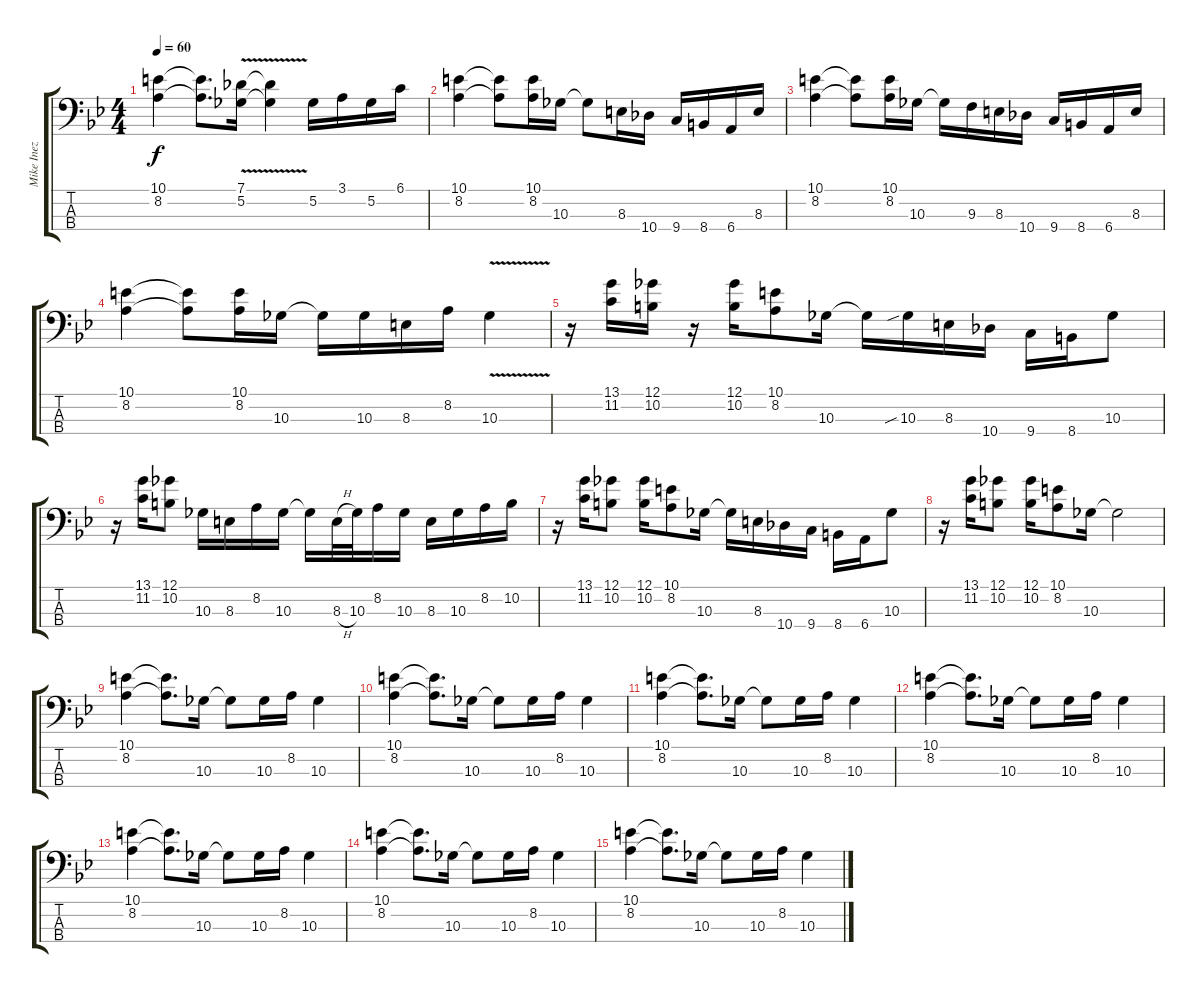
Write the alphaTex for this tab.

\track ("Mike Inez - Bass" "Mike Inez ") {instrument electricbasspick}
\staff {score tabs}
\tuning (Gb2 Db2 Ab1 Eb1) {hide}
\ts (4 4)
\tempo 60
\clef f4
\ks bb
(10.1 8.2).4{dy f} (10.1{t} 8.2{t}).8{d} (7.1 5.2{v}).16 (7.1{t} 5.2{t}).4 5.2.16 3.1.16 5.2.16 6.1.16 |
(10.1 8.2).4 (10.1{t} 8.2{t}).8 (10.1 8.2).16 10.3.16 10.3{t}.8 8.3.16 10.4.16 9.4.16 8.4.16 6.4.16 8.3.16 |
(10.1 8.2).4 (10.1{t} 8.2{t}).8 (10.1 8.2).16 10.3.16 10.3{t}.16 9.3.16 8.3.16 10.4.16 9.4.16 8.4.16 6.4.16 8.3.16 |
(10.1 8.2).4 (10.1{t} 8.2{t}).8 (10.1 8.2).16 10.3.16 10.3{t}.16 10.3.16 8.3.16 8.2.16 10.3{v}.4 |
r.16 (13.1 11.2).16 (12.1 10.2).16 r.16 (12.1 10.2).16 (10.1 8.2).8 10.3.16 10.3{t}.16 10.3{sib}.16 8.3.16 10.4.16 9.4.16 8.4.16 10.3.8 |
r.16 (13.1 11.2).16 (12.1 10.2).8 10.3.16 8.3.16 8.2.16 10.3.16 10.3{t}.16 8.3{h}.32 10.3.32 8.2.16 10.3.16 8.3.16 10.3.16 8.2.16 10.2.16 |
r.16 (13.1 11.2).16 (12.1 10.2).8 (12.1 10.2).16 (10.1 8.2).8 10.3.16 10.3{t}.16 8.3.16 10.4.16 9.4.16 8.4.16 6.4.16 10.3.8 |
r.16 (13.1 11.2).16 (12.1 10.2).8 (12.1 10.2).16 (10.1 8.2).8 10.3.16 10.3{t}.2 |
(10.1 8.2).4 (10.1{t} 8.2{t}).8{d} 10.3.16 10.3{t}.8 10.3.16 8.2.16 10.3.4 |
(10.1 8.2).4 (10.1{t} 8.2{t}).8{d} 10.3.16 10.3{t}.8 10.3.16 8.2.16 10.3.4 |
(10.1 8.2).4 (10.1{t} 8.2{t}).8{d} 10.3.16 10.3{t}.8 10.3.16 8.2.16 10.3.4 |
(10.1 8.2).4 (10.1{t} 8.2{t}).8{d} 10.3.16 10.3{t}.8 10.3.16 8.2.16 10.3.4 |
(10.1 8.2).4 (10.1{t} 8.2{t}).8{d} 10.3.16 10.3{t}.8 10.3.16 8.2.16 10.3.4 |
(10.1 8.2).4 (10.1{t} 8.2{t}).8{d} 10.3.16 10.3{t}.8 10.3.16 8.2.16 10.3.4 |
(10.1 8.2).4 (10.1{t} 8.2{t}).8{d} 10.3.16 10.3{t}.8 10.3.16 8.2.16 10.3.4
